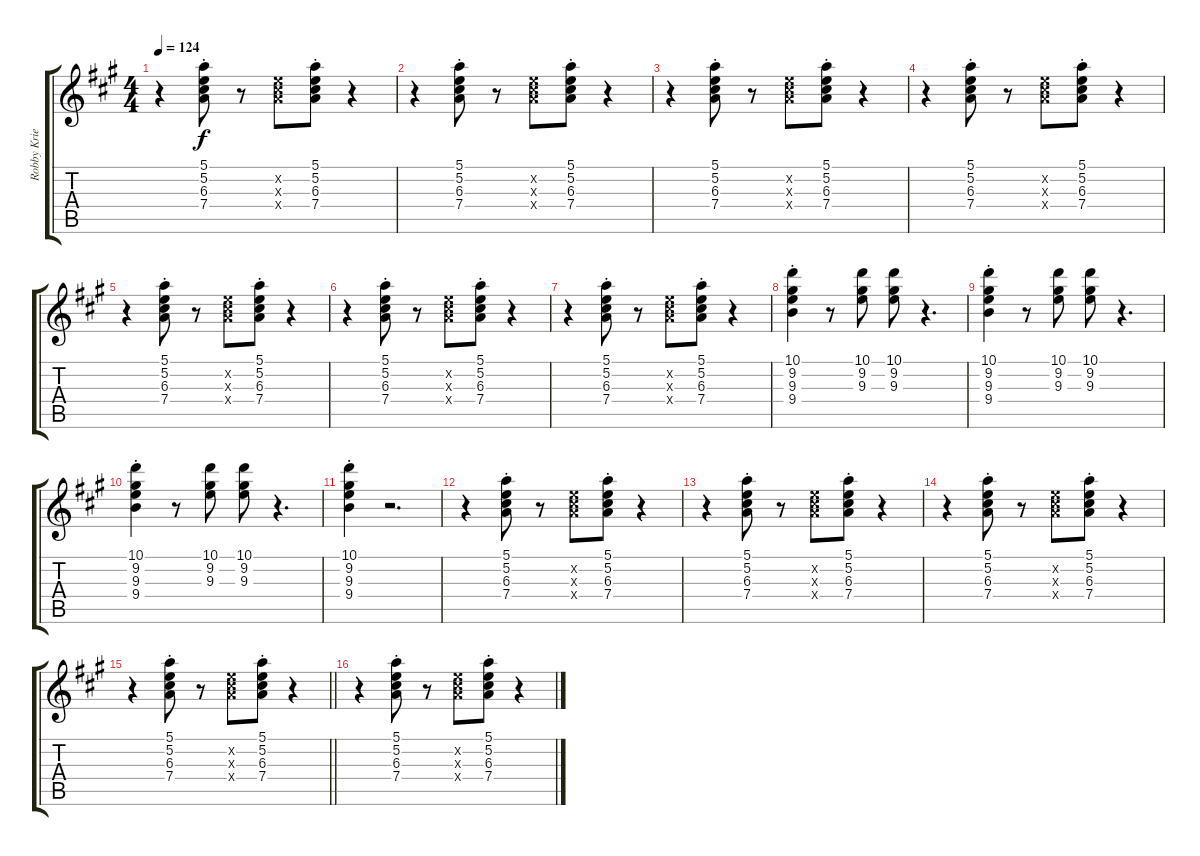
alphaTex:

\track ("Robby Krieger rhythm" "Robby Krie") {instrument electricguitarclean}
\staff {score tabs}
\tuning (E4 B3 G3 D3 A2 E2) {hide}
\ts (4 4)
\tempo 124
\clef g2
\ks a
r.4{dy f} (5.1{st} 5.2{st} 6.3{st} 7.4{st}).8 r.8 (5.2{x} 6.3{x} 7.4{x}).8 (5.1{st} 5.2{st} 6.3{st} 7.4{st}).8 r.4 |
r.4 (5.1{st} 5.2{st} 6.3{st} 7.4{st}).8 r.8 (5.2{x} 6.3{x} 7.4{x}).8 (5.1{st} 5.2{st} 6.3{st} 7.4{st}).8 r.4 |
r.4 (5.1{st} 5.2{st} 6.3{st} 7.4{st}).8 r.8 (5.2{x} 6.3{x} 7.4{x}).8 (5.1{st} 5.2{st} 6.3{st} 7.4{st}).8 r.4 |
r.4 (5.1{st} 5.2{st} 6.3{st} 7.4{st}).8 r.8 (5.2{x} 6.3{x} 7.4{x}).8 (5.1{st} 5.2{st} 6.3{st} 7.4{st}).8 r.4 |
r.4 (5.1{st} 5.2{st} 6.3{st} 7.4{st}).8 r.8 (5.2{x} 6.3{x} 7.4{x}).8 (5.1{st} 5.2{st} 6.3{st} 7.4{st}).8 r.4 |
r.4 (5.1{st} 5.2{st} 6.3{st} 7.4{st}).8 r.8 (5.2{x} 6.3{x} 7.4{x}).8 (5.1{st} 5.2{st} 6.3{st} 7.4{st}).8 r.4 |
r.4 (5.1{st} 5.2{st} 6.3{st} 7.4{st}).8 r.8 (5.2{x} 6.3{x} 7.4{x}).8 (5.1{st} 5.2{st} 6.3{st} 7.4{st}).8 r.4 |
(10.1{st} 9.2{st} 9.3{st} 9.4{st}).4 r.8 (10.1 9.2 9.3).8 (10.1 9.2 9.3).8 r.4{d} |
(10.1{st} 9.2{st} 9.3{st} 9.4{st}).4 r.8 (10.1 9.2 9.3).8 (10.1 9.2 9.3).8 r.4{d} |
(10.1{st} 9.2{st} 9.3{st} 9.4{st}).4 r.8 (10.1 9.2 9.3).8 (10.1 9.2 9.3).8 r.4{d} |
(10.1{st} 9.2{st} 9.3{st} 9.4{st}).4 r.2{d} |
r.4 (5.1{st} 5.2{st} 6.3{st} 7.4{st}).8 r.8 (5.2{x} 6.3{x} 7.4{x}).8 (5.1{st} 5.2{st} 6.3{st} 7.4{st}).8 r.4 |
r.4 (5.1{st} 5.2{st} 6.3{st} 7.4{st}).8 r.8 (5.2{x} 6.3{x} 7.4{x}).8 (5.1{st} 5.2{st} 6.3{st} 7.4{st}).8 r.4 |
r.4 (5.1{st} 5.2{st} 6.3{st} 7.4{st}).8 r.8 (5.2{x} 6.3{x} 7.4{x}).8 (5.1{st} 5.2{st} 6.3{st} 7.4{st}).8 r.4 |
\barLineRight lightlight
r.4 (5.1{st} 5.2{st} 6.3{st} 7.4{st}).8 r.8 (5.2{x} 6.3{x} 7.4{x}).8 (5.1{st} 5.2{st} 6.3{st} 7.4{st}).8 r.4 |
r.4 (5.1{st} 5.2{st} 6.3{st} 7.4{st}).8 r.8 (5.2{x} 6.3{x} 7.4{x}).8 (5.1{st} 5.2{st} 6.3{st} 7.4{st}).8 r.4
